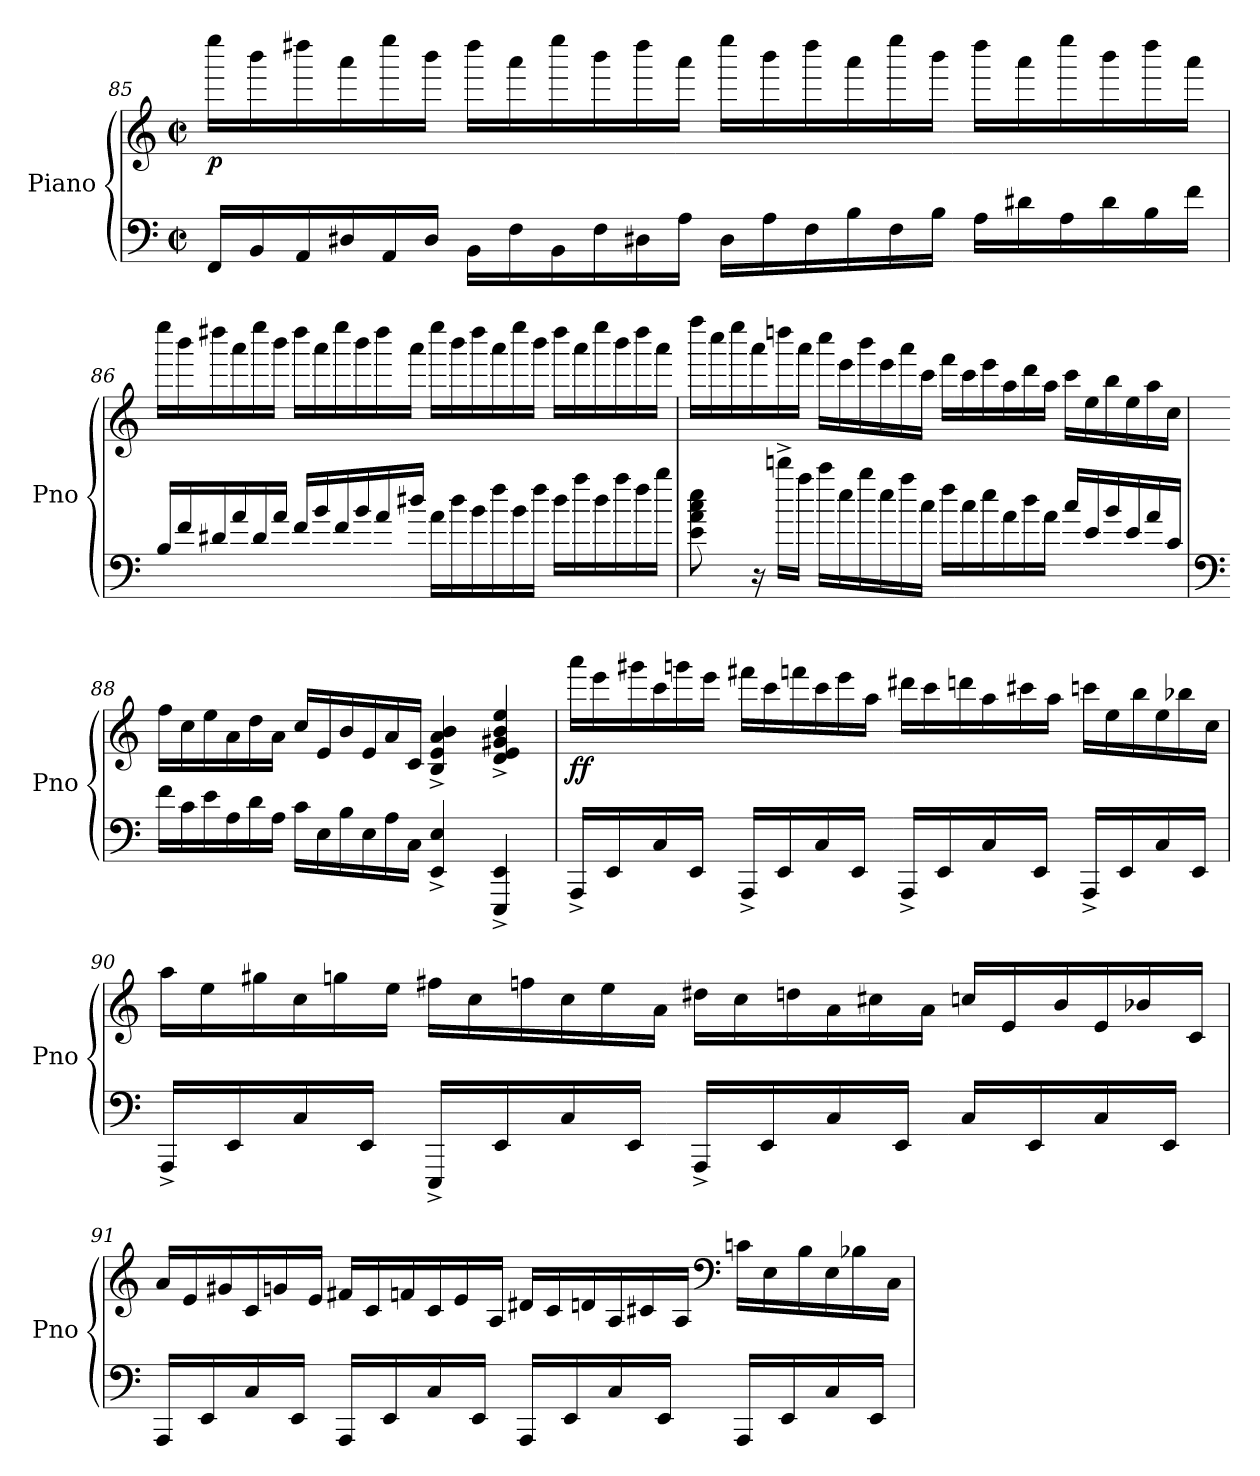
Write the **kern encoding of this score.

**kern	**kern	**dynam
*part1	*part1	*part1
*staff2	*staff1	*staff1/2
*I"Piano	*	*
*I'Pno	*	*
!!LO:LB:g=z
*clefF4	*clefG2	*
*k[]	*k[]	*
*M4/4	*M4/4	*
*met(c|)	*met(c|)	*
*Xtuplet	*Xtuplet	*
=85	=85	=85
!	!	!LO:DY:b
24FF/LL	24eeee\LL	p
24BB/	24bbb\	.
24AA/	24dddd#X\	.
24D#X/	24aaa\	.
24AA/	24eeee\	.
24D#/JJ	24bbb\JJ	.
!	!	!LO:DY:b
24BB\LL	24dddd#\LL	other-dynamics
24F\	24aaa\	.
24BB\	24eeee\	.
24F\	24bbb\	.
24D#X\	24dddd#\	.
24A\JJ	24aaa\JJ	.
24D#\LL	24eeee\LL	.
24A\	24bbb\	.
24F\	24dddd#\	.
24B\	24aaa\	.
24F\	24eeee\	.
24B\JJ	24bbb\JJ	.
24A\LL	24dddd#\LL	.
24d#X\	24aaa\	.
24A\	24eeee\	.
24d#\	24bbb\	.
24B\	24dddd#\	.
24f\JJ	24aaa\JJ	.
!!LO:LB:g=z
=86	=86	=86
24B/LL	24eeee\LL	.
24f/	24bbb\	.
24d#X/	24dddd#X\	.
24a/	24aaa\	.
24d#/	24eeee\	.
24a/JJ	24bbb\JJ	.
24f/LL	24dddd#\LL	.
24b/	24aaa\	.
24f/	24eeee\	.
24b/	24bbb\	.
24a/	24dddd#\	.
24dd#X/JJ	24aaa\JJ	.
24a\LL	24eeee\LL	.
24dd#\	24bbb\	.
24b\	24dddd#\	.
24ff\	24aaa\	.
24b\	24eeee\	.
24ff\JJ	24bbb\JJ	.
24dd#\LL	24dddd#\LL	.
24aa\	24aaa\	.
24dd#\	24eeee\	.
24aa\	24bbb\	.
24ff\	24dddd#\	.
24bb\JJ	24aaa\JJ	.
!!LO:LB:g=z
=87	=87	=87
!	!	!LO:DY:b=2
!	!	!LO:DY:n=1:b
8e\ 8a\ 8cc\ 8ee\	24ffff\LL	fz f
.	24cccc\	.
.	24eeee\	.
24r	24aaa\	.
24dddn^\LL	24ddddn\	.
24aa\JJ	24aaa\JJ	.
24ccc\LL	24cccc\LL	.
24ee\	24eee\	.
24bb\	24bbb\	.
24ee\	24eee\	.
24aa\	24aaa\	.
24cc\JJ	24ccc\JJ	.
24ff\LL	24fff\LL	.
24cc\	24ccc\	.
24ee\	24eee\	.
24a\	24aa\	.
24dd\	24ddd\	.
24a\JJ	24aa\JJ	.
24cc/LL	24ccc\LL	.
24e/	24ee\	.
24b/	24bb\	.
24e/	24ee\	.
24a/	24aa\	.
24c/JJ	24cc\JJ	.
=88	=88	=88
*clefF4	*	*
24f\LL	24ff\LL	.
24c\	24cc\	.
24e\	24ee\	.
24A\	24a\	.
24d\	24dd\	.
24A\JJ	24a\JJ	.
24c\LL	24cc/LL	.
24E\	24e/	.
24B\	24b/	.
24E\	24e/	.
24A\	24a/	.
24C\JJ	24c/JJ	.
4EE/^ 4E/^	4B/^ 4e/^ 4a/^ 4b/^	.
4EEE/^ 4EE/^	4d/^ 4e/^ 4g#X/^ 4b/^ 4ee/^	.
!!LO:LB:g=z
=89	=89	=89
!	!	!LO:DY:b
16AAA^/LL	24aaa\LL	ff
.	24eee\	.
16EE/	.	.
.	24ggg#X\	.
16C/	24ccc\	.
.	24gggn\	.
16EE/JJ	.	.
.	24eee\JJ	.
16AAA^/LL	24fff#X\LL	.
.	24ccc\	.
16EE/	.	.
.	24fffn\	.
16C/	24ccc\	.
.	24eee\	.
16EE/JJ	.	.
.	24aa\JJ	.
16AAA^/LL	24ddd#X\LL	.
.	24ccc\	.
16EE/	.	.
.	24dddn\	.
16C/	24aa\	.
.	24ccc#X\	.
16EE/JJ	.	.
.	24aa\JJ	.
16AAA^/LL	24cccn\LL	.
.	24ee\	.
16EE/	.	.
.	24bb\	.
16C/	24ee\	.
.	24bb-X\	.
16EE/JJ	.	.
.	24cc\JJ	.
!!LO:PB:g=z
=90	=90	=90
16AAA^/LL	24aa\LL	.
.	24ee\	.
16EE/	.	.
.	24gg#X\	.
16C/	24cc\	.
.	24ggn\	.
16EE/JJ	.	.
.	24ee\JJ	.
16EEE^/LL	24ff#X\LL	.
.	24cc\	.
16EE/	.	.
.	24ffn\	.
16C/	24cc\	.
.	24ee\	.
16EE/JJ	.	.
.	24a\JJ	.
16AAA^/LL	24dd#X\LL	.
.	24cc\	.
16EE/	.	.
.	24ddn\	.
16C/	24a\	.
.	24cc#X\	.
16EE/JJ	.	.
.	24a\JJ	.
!	!	!LO:DY:b
16C/LL	24ccn/LL	other-dynamics
.	24e/	.
16EE/	.	.
.	24b/	.
16C/	24e/	.
.	24b-X/	.
16EE/JJ	.	.
.	24c/JJ	.
!!LO:LB:g=z
=91	=91	=91
16AAA/LL	24a/LL	.
.	24e/	.
16EE/	.	.
.	24g#X/	.
16C/	24c/	.
.	24gn/	.
16EE/JJ	.	.
.	24e/JJ	.
16AAA/LL	24f#X/LL	.
.	24c/	.
16EE/	.	.
.	24fn/	.
16C/	24c/	.
.	24e/	.
16EE/JJ	.	.
.	24A/JJ	.
16AAA/LL	24d#X/LL	.
.	24c/	.
16EE/	.	.
.	24dn/	.
16C/	24A/	.
.	24c#X/	.
16EE/JJ	.	.
.	24A/JJ	.
*	*clefF4	*
16AAA/LL	24cn\LL	.
.	24E\	.
16EE/	.	.
.	24B\	.
16C/	24E\	.
.	24B-X\	.
16EE/JJ	.	.
.	24C\JJ	.
=	=	=
*-	*-	*-
